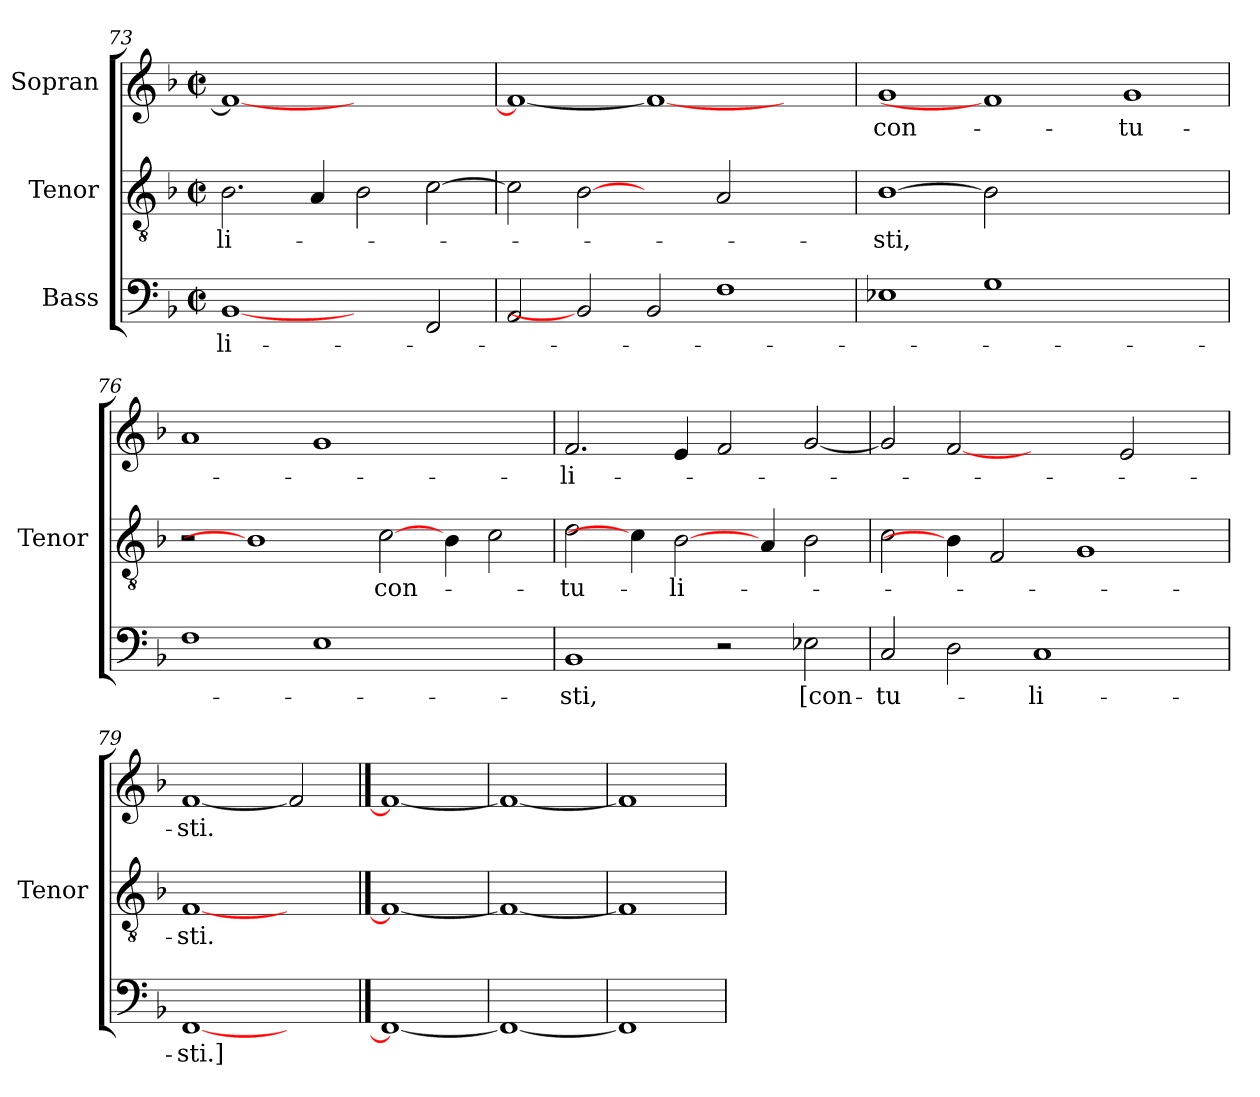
**kern	**text	**kern	**text	**kern	**text
*part3	*part3	*part2	*part2	*part1	*part1
*staff3	*staff3	*staff2	*staff2	*staff1	*staff1
*I"Bass	*	*I"Tenor	*	*I"Sopran	*
*	*	*I'Tenor	*	*	*
*clefF4	*	*clefGv2	*	*clefG2	*
*	*	*ITrd7c12	*	*	*
*k[b-]	*	*k[b-]	*	*k[b-]	*
*F:	*	*F:	*	*F:	*
*M2/2	*	*M2/2	*	*M2/2	*
*met(c|)	*	*met(c|)	*	*met(c|)	*
=73	=73	=73	=73	=73	=73
!	!LO:LY:b:color=#000000	!	!	!	!
!	!	!	!LO:LY:b:color=#000000	!	!
[1BB-i	-li-	2.BB-i\	-li-	1fi_<	.
.	.	4AAi/	.	.	.
2ryy	.	2BB-i\	.	1ryy	.
2FFi/	.	[>2Ci\	.	.	.
=74	=74	=74	=74	=74	=74
2AAi/	.	2Ci\]	.	1fi_<	.
2BB-i]	.	[2BB-i	.	.	.
2BB-i/	.	2ryy	.	1fi_	.
1Fi	.	2AAi/	.	.	.
.	.	2ryy	.	2ryy	.
=75	=75	=75	=75	=75	=75
!	!	!	!LO:LY:b:color=#000000	!	!
!	!	!	!	!	!LO:LY:b:color=#000000
1E-Xi	.	[1BB-i	-sti,	1gi	con-
1Gi	.	2BB-i]	.	1fi]	.
.	.	1.ryy	.	.	.
!	!	!	!	!	!LO:LY:b:color=#000000
1ryy	.	.	.	1gi	-tu-
=76	=76	=76	=76	=76	=76
1Fi	.	2r	.	1ai	.
.	.	1BB-i]	.	.	.
1Ei	.	.	.	1gi	.
!	!	!	!LO:LY:b:color=#000000	!	!
.	.	[2Ci\	con-	.	.
2.ryy	.	4BB-i\	.	2.ryy	.
.	.	2Ci\	.	.	.
=77	=77	=77	=77	=77	=77
!	!LO:LY:b:color=#000000	!	!	!	!
!	!	!	!LO:LY:b:color=#000000	!	!
!	!	!	!	!	!LO:LY:b:color=#000000
1BB-i	-sti,	2Di\	-tu-	2.fi/	-li-
.	.	4Ci\]	.	.	.
!	!	!	!LO:LY:b:color=#000000	!	!
.	.	[2BB-i\	-li-	4ei/	.
2r	.	.	.	2fi/	.
.	.	4AAi/	.	.	.
!	!LO:LY:b:color=#000000	!	!	!	!
2E-Xi\	[con-	2BB-i\	.	[<2gi/	.
=78	=78	=78	=78	=78	=78
!	!LO:LY:b:color=#000000	!	!	!	!
2Ci/	-tu-	2Ci\	.	2gi/]	.
2Di\	.	4BB-i\]	.	[2fi	.
.	.	2FFi/	.	.	.
!	!LO:LY:b:color=#000000	!	!	!	!
1Ci	-li-	.	.	2ryy	.
.	.	1GGi	.	.	.
.	.	.	.	2ei/	.
4ryy	.	.	.	4ryy	.
=79	=79	=79	=79	=79	=79
!	!LO:LY:b:color=#000000	!	!	!	!
!	!	!	!LO:LY:b:color=#000000	!	!
!	!	!	!	!	!LO:LY:b:color=#000000
[1FFi	-sti.]	[1FFi	-sti.	[1fi	-sti.
2ryy	.	2ryy	.	2fi]	.
==80	==80	==80	==80	==80	==80
1FFi_	.	1FFi_	.	1fi_	.
=81	=81	=81	=81	=81	=81
1FFi_	.	1FFi_	.	1fi_	.
=82	=82	=82	=82	=82	=82
1FFi]	.	1FFi]	.	1fi]	.
=	=	=	=	=	=
*-	*-	*-	*-	*-	*-
